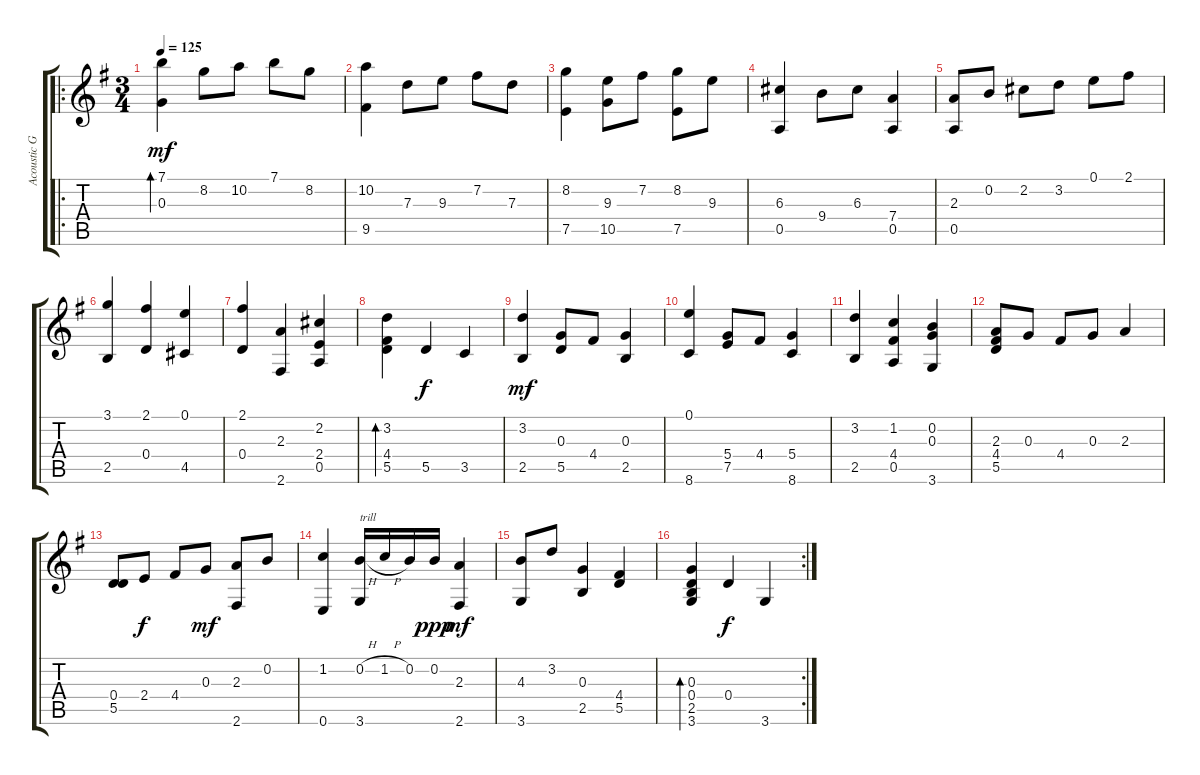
\track ("Acoustic Guitar " "Acoustic G") {instrument acousticguitarsteel}
\staff {score tabs}
\tuning (E4 B3 G3 D3 A2 E2) {hide}
\ro
\ts (3 4)
\tempo 125
\clef g2
\ks g
(7.1 0.3).4{bd 240 dy mf} 8.2.8 10.2.8 7.1.8 8.2.8 |
(10.2 9.5).4 7.3.8 9.3.8 7.2.8 7.3.8 |
(8.2 7.5).4 (9.3 10.5).8 7.2.8 (8.2 7.5).8 9.3.8 |
(6.3 0.5).4 9.4.8 6.3.8 (7.4 0.5).4{beam Up} |
(2.3 0.5).8 0.2.8 2.2.8 3.2.8 0.1.8 2.1.8 |
(3.1 2.5).4 (2.1 0.4).4 (0.1 4.5).4 |
(2.1 0.4).4 (2.3 2.6).4{beam Up} (2.2 2.4 0.5).4 |
(3.2 4.4 5.5).4{bd 240 beam Down} 5.5.4{dy f} 3.5.4 |
(3.2 2.5).4{dy mf} (0.3 5.5).8 4.4.8 (0.3 2.5).4{beam Up} |
(0.1 8.6).4 (5.4 7.5).8 4.4.8 (5.4 8.6).4{beam Up} |
(3.2 2.5).4 (1.2 4.4 0.5).4{beam Up} (0.2 0.3 3.6).4{beam Up} |
(2.3 4.4 5.5).8 0.3.8 4.4.8 0.3.8 2.3.4{beam Up} |
(0.4 5.5).8 2.4.8{dy f} 4.4.8 0.3.8{dy mf} (2.3 2.6).8 0.2.8 |
(1.2 0.6).4 (0.2{h} 3.6).16{txt "trill"} 1.2{h}.16 0.2.16 0.2.16{dy ppp} (2.3 2.6).4{dy mf beam Up} |
(4.3 3.6).8 3.2.8 (0.3 2.5).4{beam Up} (4.4 5.5).4{beam Up} |
\rc 2
(0.3 0.4 2.5 3.6).4{bd 240 beam Up} 0.4.4{dy f} 3.6.4
